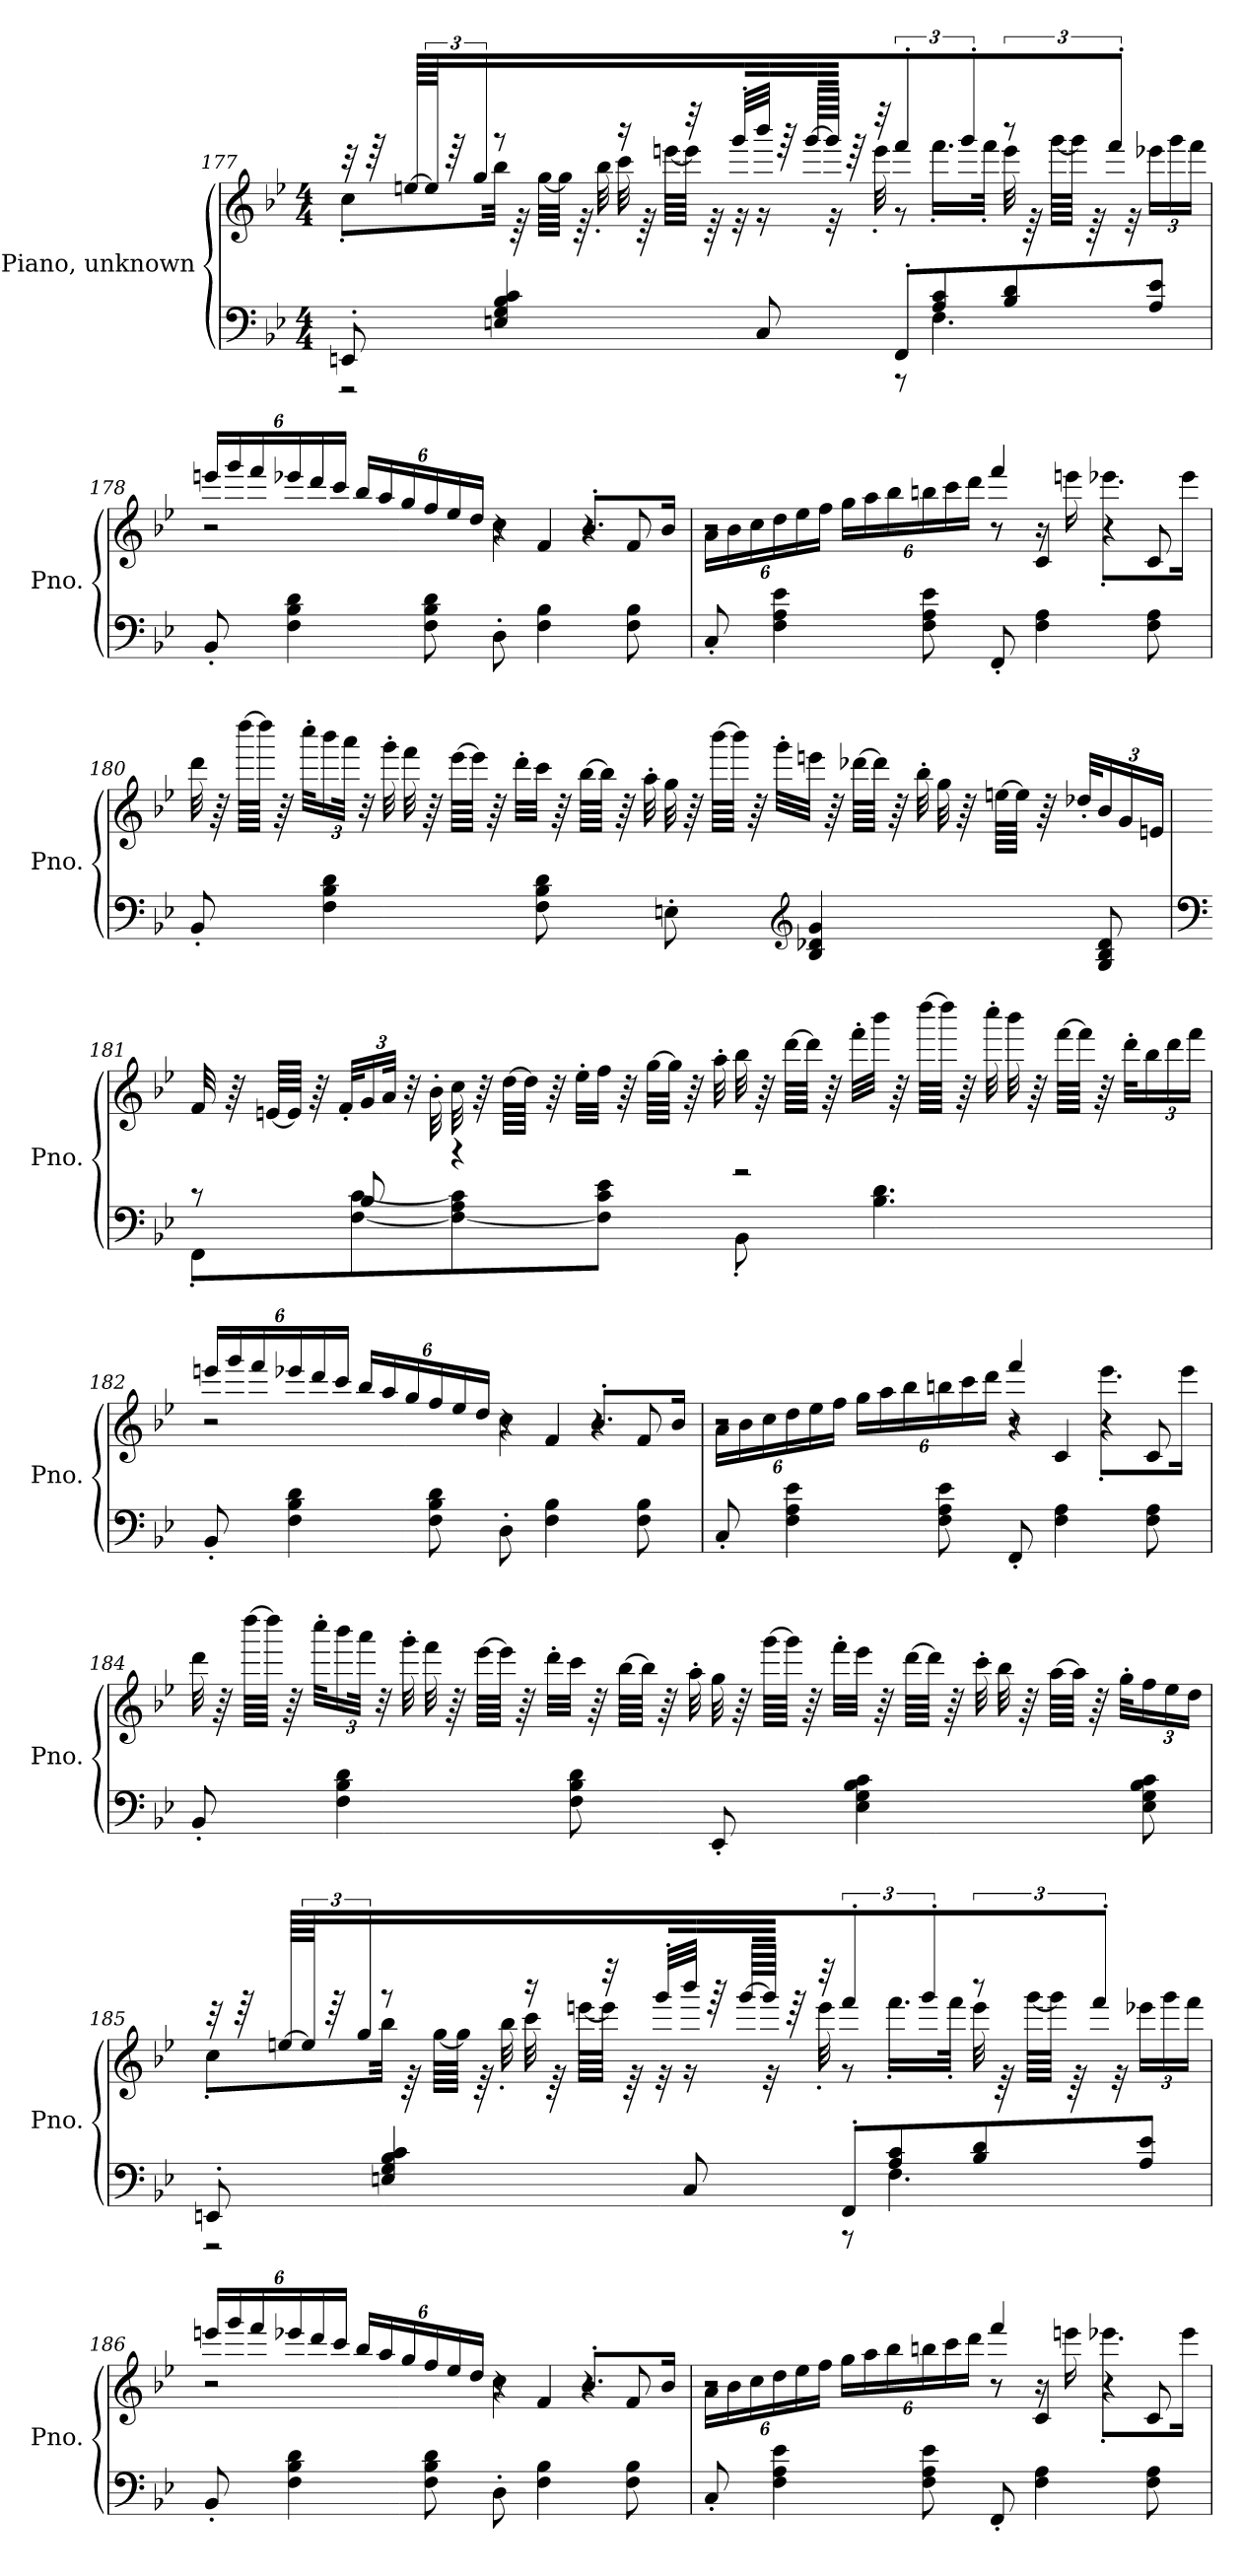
**kern	**kern
*part1	*part1
*staff2	*staff1
*I"Piano, unknown	*
*I'Pno.	*
!!LO:LB:g=z
*clefF4	*clefG2
*k[b-e-]	*k[b-e-]
*M4/4	*M4/4
=177	=177
*^	*^
8EEn'/	2r	32r	8cc'\L
.	.	64r	.
.	.	[64een/LLLL	.
.	.	96ee/JJJJ]	.
.	.	96r	.
.	.	24gg/	.
4En/ 4G/ 4B-/ 4c/	.	8r	32bb-\Jkk
.	.	.	64r
.	.	.	[64gg\LLLL
.	.	.	64gg\JJJJ]
.	.	.	64r
.	.	.	32bb-'\
.	.	16r	32ccc\
.	.	.	64r
.	.	.	[64eeen\LLLL
.	.	32r	64eee\JJJJ]
.	.	.	64r
.	.	32ggg'/LLL	32r
8C/	.	32bbb-/JJJ	16r
.	.	64r	.
.	.	[64ggg/LLLL	.
.	.	64ggg/JJJJ]	32r
.	.	64r	.
.	.	32r	32eee'\
8FF'/L	8r	6fff'/	8r
8A/ 8c/	4.F\	.	16.fff'\LL
.	.	12ggg'/	.
.	.	.	32fff'\JJk
8B-/ 8d/	.	12r	32eee\
.	.	.	64r
.	.	.	[64ggg\LLLL
.	.	.	64ggg\JJJJ]
.	.	.	64r
.	.	6fff'/	.
.	.	.	32r
*	*	*	*Xbrackettup
8A/ 8e-/J	.	.	24eee-X\LL
.	.	.	24ggg\
.	.	.	24fff\JJ
*v	*v	*	*
!!LO:LB:g=z
=178	=178	=178
*	*	*^
8BB-'/	24eeen/LL	2r	2r
.	24ggg/	.	.
.	24fff/	.	.
4F\ 4B-\ 4d\	24eee-X/	.	.
.	24ddd/	.	.
.	24ccc/JJ	.	.
.	24bb-/LL	.	.
.	24aa/	.	.
.	24gg/	.	.
8F\ 8B-\ 8d\	24ff/	.	.
.	24ee-/	.	.
.	24dd/JJ	.	.
8D'\	4r	4cc\	8r
4F\ 4B-\	.	.	4f/
.	8.b-'/L	4r	.
8F\ 8B-\	.	.	8f/
.	16b-/Jk	.	.
=179	=179	=179	=179
8C'/	2r	24a\LL	2r
.	.	24b-\	.
.	.	24cc\	.
4F\ 4A\ 4e-\	.	24dd\	.
.	.	24ee-\	.
.	.	24ff\JJ	.
.	.	24gg\LL	.
.	.	24aa\	.
.	.	24bb-\	.
8F\ 8A\ 8e-\	.	24bbn\	.
.	.	24ccc\	.
.	.	24ddd\JJ	.
8FF'/	4fff/	8r	8r
4F\ 4A\	.	16r	4c/
.	.	16eeen\	.
.	4r	8.eee-X'\L	.
8F\ 8A\	.	.	8c/
.	.	16eee-\Jk	.
*	*v	*v	*v
!!LO:LB:g=z
=180	=180
8BB-'/	32ddd\
.	64r
.	[64dddd\LLLL
.	64dddd\JJJJ]
.	64r
.	32cccc'\KLL
4F\ 4B-\ 4d\	24bbb-\
.	48aaa\JJk
.	32r
.	32ggg'\
.	32fff\
.	64r
.	[64eee-\LLLL
.	64eee-\JJJJ]
.	64r
.	32ddd'\LLL
8F\ 8B-\ 8d\	32ccc\JJJ
.	64r
.	[64bb-\LLLL
.	64bb-\JJJJ]
.	64r
.	32aa'\
8En'\	32gg\
.	64r
.	[64bbb-\LLLL
.	64bbb-\JJJJ]
.	64r
.	32ggg'\LLL
*clefG2	*
4B-/ 4d-X/ 4g/	32eeen\JJJ
.	64r
.	[64ddd-X\LLLL
.	64ddd-\JJJJ]
.	64r
.	32bb-'\
.	32gg\
.	64r
.	[64een\LLLL
.	64ee\JJJJ]
.	64r
.	32dd-X'/KLL
8G/ 8B-/ 8d-/	24b-/
.	24g/
.	24en/JJ
!!LO:LB:g=z
=181	=181
*clefF4	*
*^	*
8r	8FF'\L	32f/
.	.	64r
.	.	[64en/LLLL
.	.	64e/JJJJ]
.	.	64r
.	.	32f'/KLL
8B-/	[8F\ [8c\	24g/
.	.	48a/JJk
.	.	32r
.	.	32b-'\
4r	8F\_ 8A\ 8c\]	32cc\
.	.	64r
.	.	[64dd\LLLL
.	.	64dd\JJJJ]
.	.	64r
.	.	32ee-'\LLL
.	8F\] 8c\ 8e-\J	32ff\JJJ
.	.	64r
.	.	[64gg\LLLL
.	.	64gg\JJJJ]
.	.	64r
.	.	32aa'\
2r	8BB-'\	32bb-\
.	.	64r
.	.	[64ddd\LLLL
.	.	64ddd\JJJJ]
.	.	64r
.	.	32fff'\LLL
.	4.B-\ 4.d\	32bbb-\JJJ
.	.	64r
.	.	[64dddd\LLLL
.	.	64dddd\JJJJ]
.	.	64r
.	.	32cccc'\
.	.	32bbb-\
.	.	64r
.	.	[64fff\LLLL
.	.	64fff\JJJJ]
.	.	64r
.	.	32ddd'\KLL
.	.	24bb-\
.	.	24ddd\
.	.	24fff\JJ
*v	*v	*
!!LO:PB:g=z
=182	=182
*	*^
*	*	*^
8BB-'/	24eeen/LL	2r	2r
.	24ggg/	.	.
.	24fff/	.	.
4F\ 4B-\ 4d\	24eee-X/	.	.
.	24ddd/	.	.
.	24ccc/JJ	.	.
.	24bb-/LL	.	.
.	24aa/	.	.
.	24gg/	.	.
8F\ 8B-\ 8d\	24ff/	.	.
.	24ee-/	.	.
.	24dd/JJ	.	.
8D'\	4r	4cc\	8r
4F\ 4B-\	.	.	4f/
.	8.b-'/L	4r	.
8F\ 8B-\	.	.	8f/
.	16b-/Jk	.	.
=183	=183	=183	=183
8C'/	2r	24a\LL	2r
.	.	24b-\	.
.	.	24cc\	.
4F\ 4A\ 4e-\	.	24dd\	.
.	.	24ee-\	.
.	.	24ff\JJ	.
.	.	24gg\LL	.
.	.	24aa\	.
.	.	24bb-\	.
8F\ 8A\ 8e-\	.	24bbn\	.
.	.	24ccc\	.
.	.	24ddd\JJ	.
8FF'/	4fff/	4r	8r
4F\ 4A\	.	.	4c/
.	4r	8.eee-'\L	.
8F\ 8A\	.	.	8c/
.	.	16eee-\Jk	.
*	*v	*v	*v
!!LO:LB:g=z
=184	=184
8BB-'/	32ddd\
.	64r
.	[64dddd\LLLL
.	64dddd\JJJJ]
.	64r
.	32cccc'\KLL
4F\ 4B-\ 4d\	24bbb-\
.	48aaa\JJk
.	32r
.	32ggg'\
.	32fff\
.	64r
.	[64eee-\LLLL
.	64eee-\JJJJ]
.	64r
.	32ddd'\LLL
8F\ 8B-\ 8d\	32ccc\JJJ
.	64r
.	[64bb-\LLLL
.	64bb-\JJJJ]
.	64r
.	32aa'\
8EE-'/	32gg\
.	64r
.	[64ggg\LLLL
.	64ggg\JJJJ]
.	64r
.	32fff'\LLL
4E-\ 4G\ 4B-\ 4c\	32eee-\JJJ
.	64r
.	[64ddd\LLLL
.	64ddd\JJJJ]
.	64r
.	32ccc'\
.	32bb-\
.	64r
.	[64aa\LLLL
.	64aa\JJJJ]
.	64r
.	32gg'\KLL
8E-\ 8G\ 8B-\ 8c\	24ff\
.	24ee-\
.	24dd\JJ
!!LO:LB:g=z
=185	=185
*^	*^
8EEn'/	2r	32r	8cc'\L
.	.	64r	.
.	.	[64een/LLLL	.
*	*	*brackettup	*
.	.	96ee/JJJJ]	.
.	.	96r	.
.	.	24gg/	.
4En/ 4G/ 4B-/ 4c/	.	8r	32bb-\Jkk
.	.	.	64r
.	.	.	[64gg\LLLL
.	.	.	64gg\JJJJ]
.	.	.	64r
.	.	.	32bb-'\
.	.	16r	32ccc\
.	.	.	64r
.	.	.	[64eeen\LLLL
.	.	32r	64eee\JJJJ]
.	.	.	64r
.	.	32ggg'/LLL	32r
8C/	.	32bbb-/JJJ	16r
.	.	64r	.
.	.	[64ggg/LLLL	.
.	.	64ggg/JJJJ]	32r
.	.	64r	.
.	.	32r	32eee'\
8FF'/L	8r	6fff'/	8r
8A/ 8c/	4.F\	.	16.fff'\LL
.	.	12ggg'/	.
.	.	.	32fff'\JJk
8B-/ 8d/	.	12r	32eee\
.	.	.	64r
.	.	.	[64ggg\LLLL
.	.	.	64ggg\JJJJ]
.	.	.	64r
.	.	6fff'/	.
.	.	.	32r
*	*	*	*Xbrackettup
8A/ 8e-/J	.	.	24eee-X\LL
.	.	.	24ggg\
.	.	.	24fff\JJ
*v	*v	*	*
!!LO:LB:g=z
=186	=186	=186
*	*	*^
8BB-'/	24eeen/LL	2r	2r
.	24ggg/	.	.
.	24fff/	.	.
4F\ 4B-\ 4d\	24eee-X/	.	.
.	24ddd/	.	.
.	24ccc/JJ	.	.
.	24bb-/LL	.	.
.	24aa/	.	.
.	24gg/	.	.
8F\ 8B-\ 8d\	24ff/	.	.
.	24ee-/	.	.
.	24dd/JJ	.	.
8D'\	4r	4cc\	8r
4F\ 4B-\	.	.	4f/
.	8.b-'/L	4r	.
8F\ 8B-\	.	.	8f/
.	16b-/Jk	.	.
=187	=187	=187	=187
8C'/	2r	24a\LL	2r
.	.	24b-\	.
.	.	24cc\	.
4F\ 4A\ 4e-\	.	24dd\	.
.	.	24ee-\	.
.	.	24ff\JJ	.
.	.	24gg\LL	.
.	.	24aa\	.
.	.	24bb-\	.
8F\ 8A\ 8e-\	.	24bbn\	.
.	.	24ccc\	.
.	.	24ddd\JJ	.
8FF'/	4fff/	8r	8r
4F\ 4A\	.	16r	4c/
.	.	16eeen\	.
.	4r	8.eee-X'\L	.
8F\ 8A\	.	.	8c/
.	.	16eee-\Jk	.
*	*v	*v	*v
=	=
*-	*-
